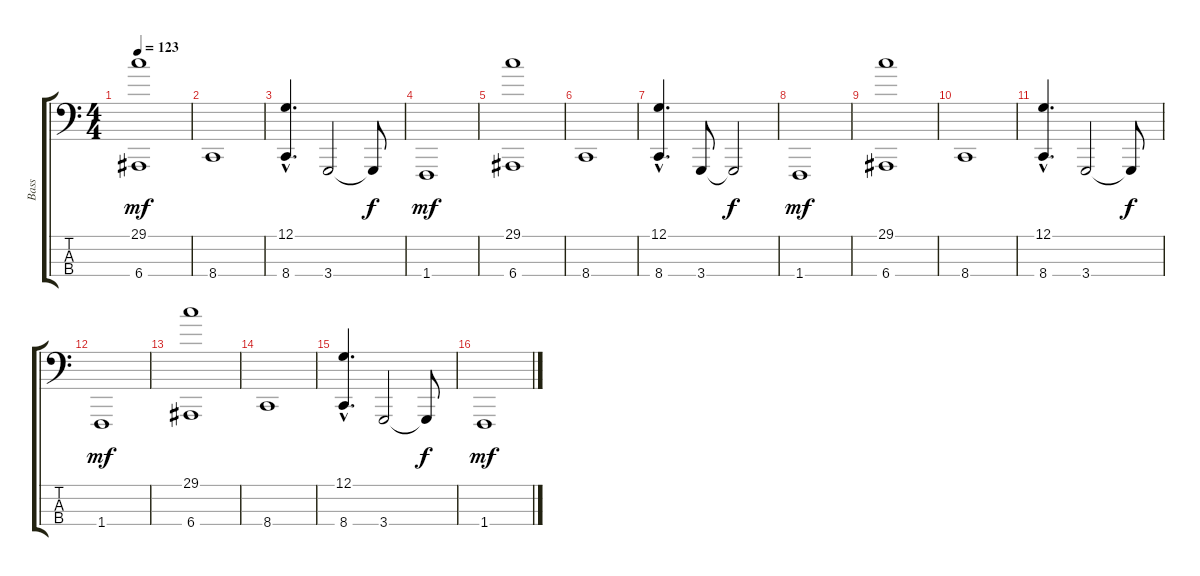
\track ("Bass" "Bass") {instrument lead8bassandlead}
\staff {score tabs}
\tuning (G2 D2 A1 E1) {hide}
\ts (4 4)
\tempo 123
\clef f4
\ks c
(29.1 6.4).1{dy mf} |
8.4.1 |
(12.1 8.4{hac}).4{d} 3.4.2 3.4{t}.8{dy f} |
1.4.1{dy mf} |
(29.1 6.4).1 |
8.4.1 |
(12.1 8.4{hac}).4{d} 3.4.8 3.4{t}.2{dy f} |
1.4.1{dy mf} |
(29.1 6.4).1 |
8.4.1 |
(12.1 8.4{hac}).4{d} 3.4.2 3.4{t}.8{dy f} |
1.4.1{dy mf} |
(29.1 6.4).1 |
8.4.1 |
(12.1 8.4{hac}).4{d} 3.4.2 3.4{t}.8{dy f} |
1.4.1{dy mf}
